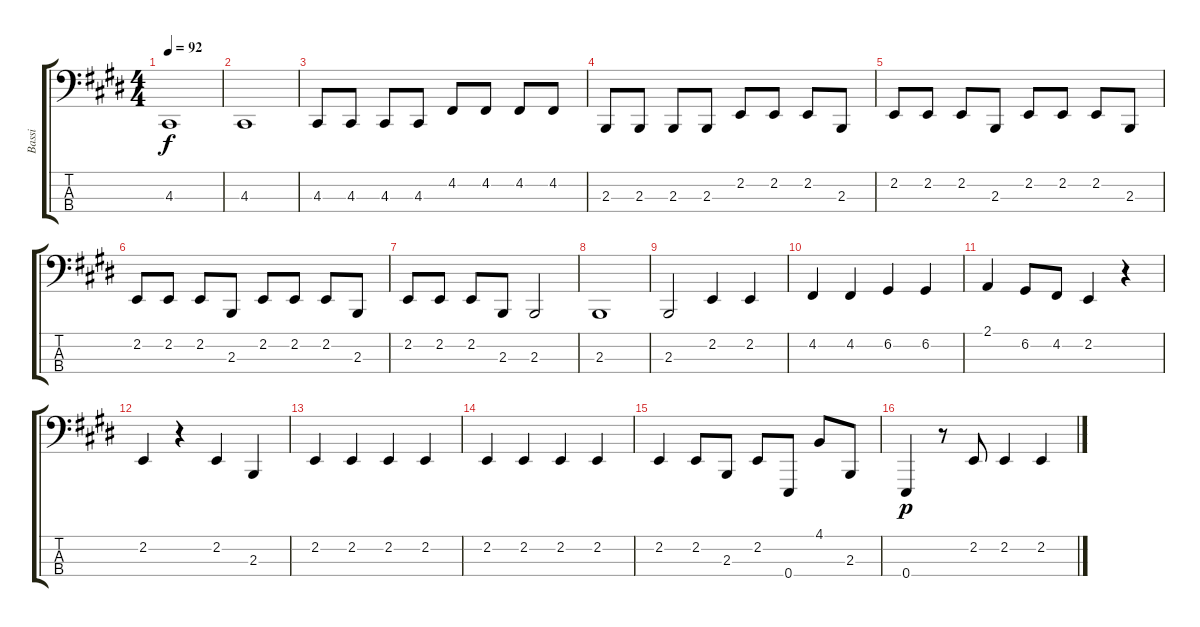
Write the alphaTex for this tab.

\track ("Bassi" "Bassi") {instrument cello}
\staff {score tabs}
\tuning (G2 D2 A1 E1) {hide}
\ts (4 4)
\tempo 92
\clef f4
\ks c#minor
4.3.1{dy f} |
\ks e
4.3.1 |
\ks c#minor
4.3.8 4.3.8 4.3.8 4.3.8 4.2.8 4.2.8 4.2.8 4.2.8 |
2.3.8 2.3.8 2.3.8 2.3.8 2.2.8 2.2.8 2.2.8 2.3.8 |
\ks e
2.2.8 2.2.8 2.2.8 2.3.8 2.2.8 2.2.8 2.2.8 2.3.8 |
\ks c#minor
2.2.8 2.2.8 2.2.8 2.3.8 2.2.8 2.2.8 2.2.8 2.3.8 |
2.2.8 2.2.8 2.2.8 2.3.8 2.3.2 |
2.3.1 |
\ks e
2.3.2 2.2.4 2.2.4 |
\ks c#minor
4.2.4 4.2.4 6.2.4 6.2.4 |
2.1.4 6.2.8 4.2.8 2.2.4 r.4 |
\ks e
2.2.4 r.4 2.2.4 2.3.4 |
\ks c#minor
2.2.4 2.2.4 2.2.4 2.2.4 |
2.2.4 2.2.4 2.2.4 2.2.4 |
2.2.4 2.2.8 2.3.8 2.2.8 0.4.8 4.1.8 2.3.8 |
\ks e
0.4.4{dy p} r.8 2.2.8 2.2.4 2.2.4
